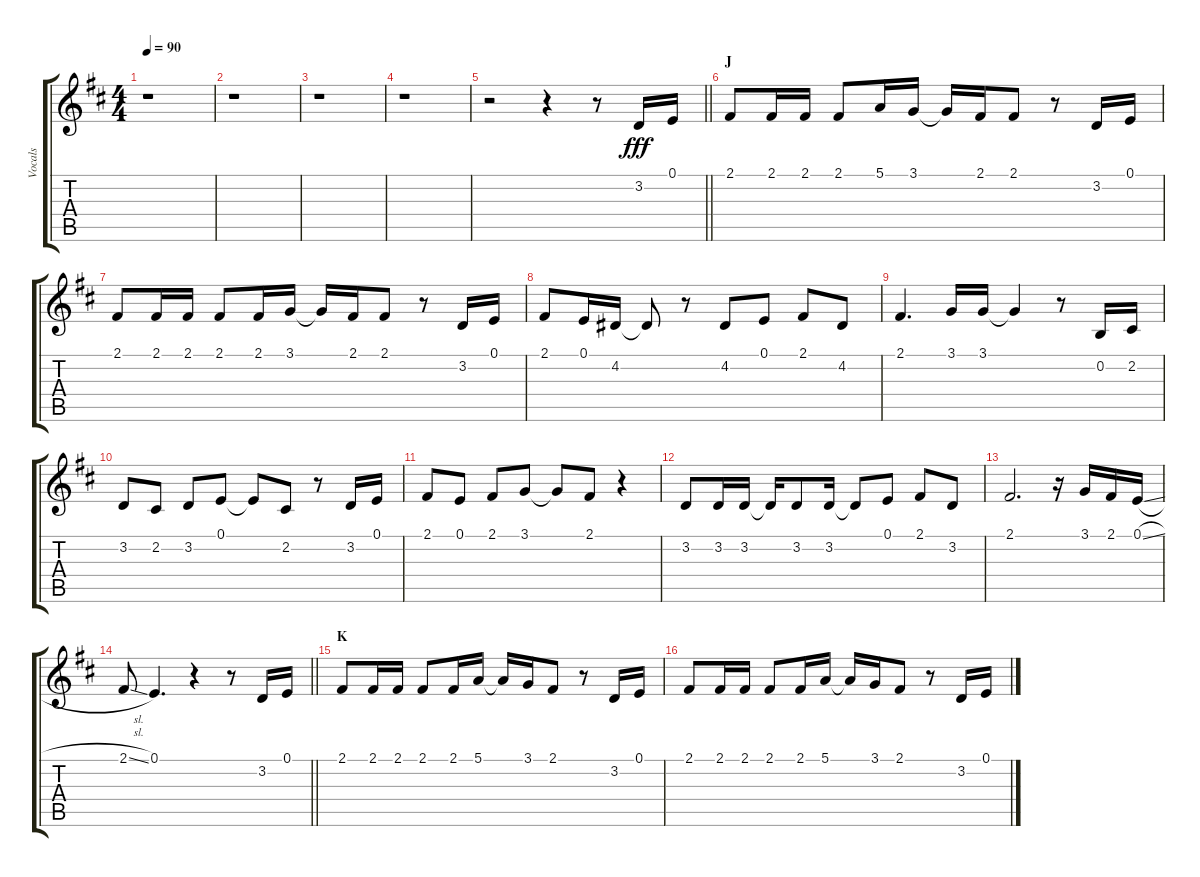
\track ("Vocals" "Vocals") {instrument voiceoohs}
\staff {score tabs}
\tuning (E4 B3 G3 D3 A2 E2) {hide}
\ts (4 4)
\tempo 90
\clef g2
\ks d
r.1{dy fff} |
r.1 |
r.1 |
r.1 |
\barLineRight lightlight
r.2 r.4 r.8 3.2.16 0.1.16 |
\section ("" "J")
2.1.8 2.1.16 2.1.16 2.1.8 5.1.16 3.1.16 3.1{t}.16 2.1.16 2.1.8 r.8 3.2.16 0.1.16 |
2.1.8 2.1.16 2.1.16 2.1.8 2.1.16 3.1.16 3.1{t}.16 2.1.16 2.1.8 r.8 3.2.16 0.1.16 |
2.1.8 0.1.16 4.2.16 4.2{t}.8 r.8 4.2.8 0.1.8 2.1.8 4.2.8 |
2.1.4{d} 3.1.16 3.1.16 3.1{t}.4 r.8 0.2.16 2.2.16 |
3.2.8 2.2.8 3.2.8 0.1.8 0.1{t}.8 2.2.8 r.8 3.2.16 0.1.16 |
2.1.8 0.1.8 2.1.8 3.1.8 3.1{t}.8 2.1.8 r.4 |
3.2.8 3.2.16 3.2.16 3.2{t}.16 3.2.8 3.2.16 3.2{t}.8 0.1.8 2.1.8 3.2.8 |
2.1.2{d} r.16 3.1.16 2.1.16 0.1{sl}.16 |
\barLineRight lightlight
2.1{sl}.8 0.1.4{d} r.4 r.8 3.2.16 0.1.16 |
\section ("" "K")
2.1.8 2.1.16 2.1.16 2.1.8 2.1.16 5.1.16 5.1{t}.16 3.1.16 2.1.8 r.8 3.2.16 0.1.16 |
2.1.8 2.1.16 2.1.16 2.1.8 2.1.16 5.1.16 5.1{t}.16 3.1.16 2.1.8 r.8 3.2.16 0.1.16
